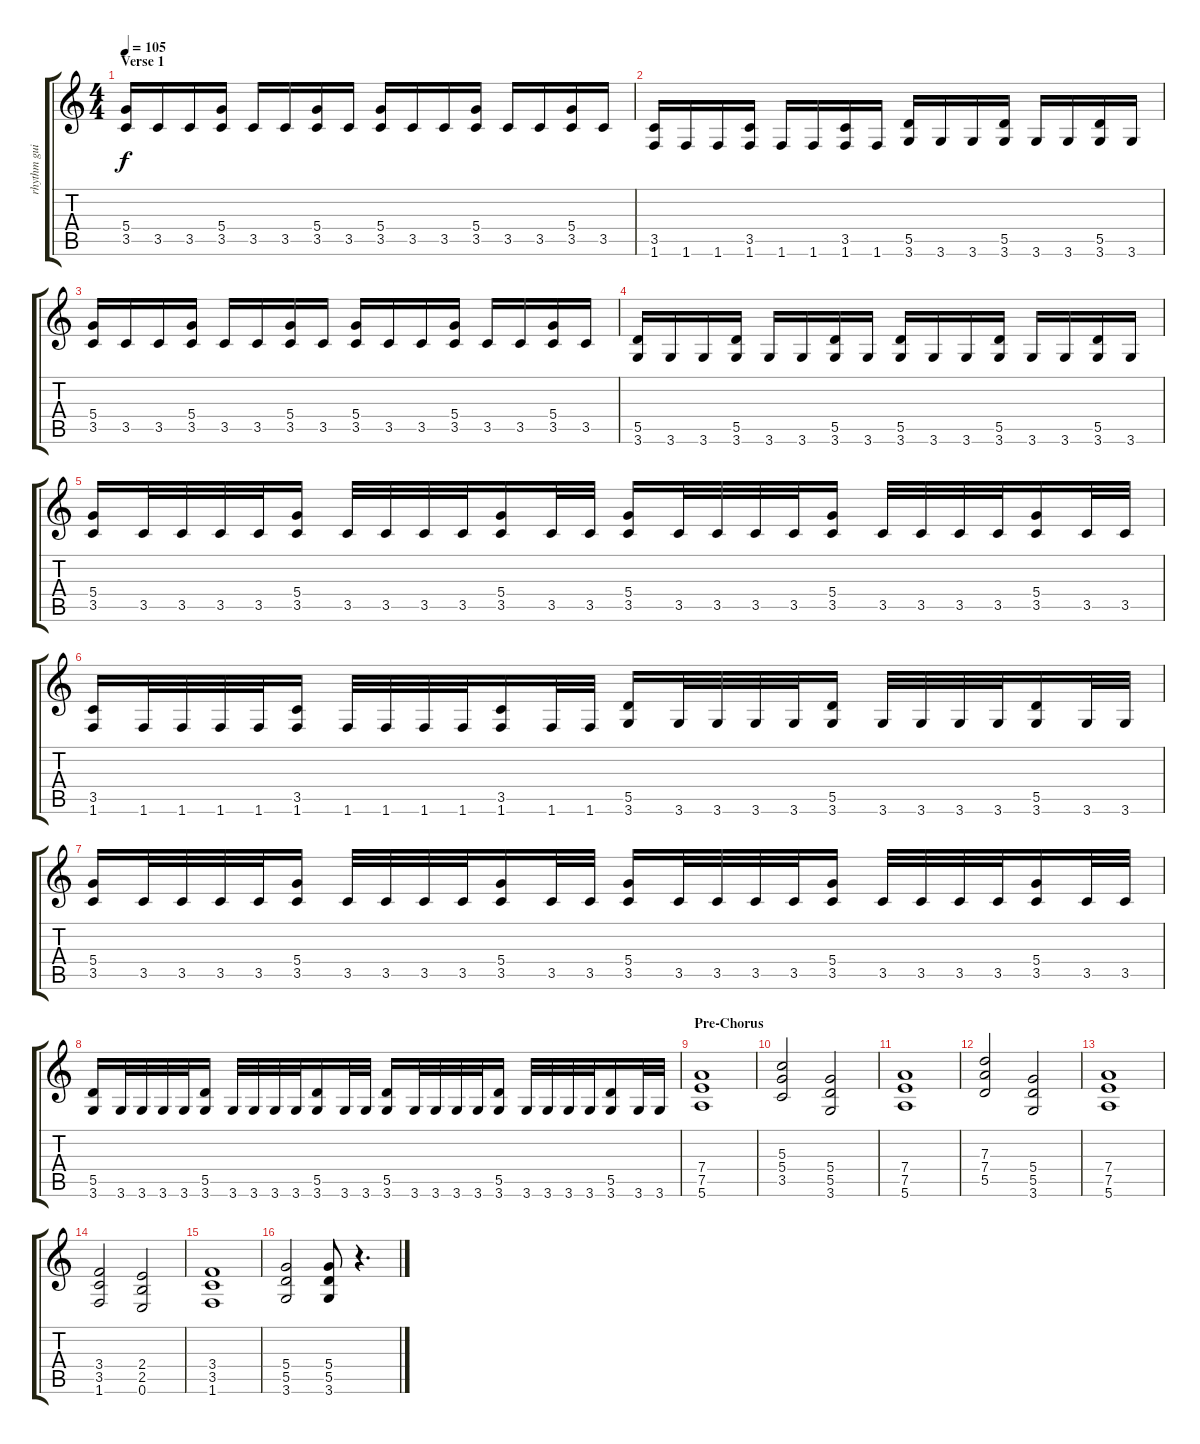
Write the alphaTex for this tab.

\track ("rhythm guitar 1" "rhythm gui") {instrument distortionguitar}
\staff {score tabs}
\tuning (E4 B3 G3 D3 A2 E2) {hide}
\ts (4 4)
\section ("" "Verse 1")
\tempo 105
\clef g2
\ks c
(5.4 3.5).16{dy f} 3.5.16 3.5.16 (5.4 3.5).16 3.5.16 3.5.16 (5.4 3.5).16 3.5.16 (5.4 3.5).16 3.5.16 3.5.16 (5.4 3.5).16 3.5.16 3.5.16 (5.4 3.5).16 3.5.16 |
(3.5 1.6).16 1.6.16 1.6.16 (3.5 1.6).16 1.6.16 1.6.16 (3.5 1.6).16 1.6.16 (5.5 3.6).16 3.6.16 3.6.16 (5.5 3.6).16 3.6.16 3.6.16 (5.5 3.6).16 3.6.16 |
(5.4 3.5).16 3.5.16 3.5.16 (5.4 3.5).16 3.5.16 3.5.16 (5.4 3.5).16 3.5.16 (5.4 3.5).16 3.5.16 3.5.16 (5.4 3.5).16 3.5.16 3.5.16 (5.4 3.5).16 3.5.16 |
(5.5 3.6).16 3.6.16 3.6.16 (5.5 3.6).16 3.6.16 3.6.16 (5.5 3.6).16 3.6.16 (5.5 3.6).16 3.6.16 3.6.16 (5.5 3.6).16 3.6.16 3.6.16 (5.5 3.6).16 3.6.16 |
\section ("" "")
(5.4 3.5).16 3.5.32 3.5.32 3.5.32 3.5.32 (5.4 3.5).16 3.5.32 3.5.32 3.5.32 3.5.32 (5.4 3.5).16 3.5.32 3.5.32 (5.4 3.5).16 3.5.32 3.5.32 3.5.32 3.5.32 (5.4 3.5).16 3.5.32 3.5.32 3.5.32 3.5.32 (5.4 3.5).16 3.5.32 3.5.32 |
(3.5 1.6).16 1.6.32 1.6.32 1.6.32 1.6.32 (3.5 1.6).16 1.6.32 1.6.32 1.6.32 1.6.32 (3.5 1.6).16 1.6.32 1.6.32 (5.5 3.6).16 3.6.32 3.6.32 3.6.32 3.6.32 (5.5 3.6).16 3.6.32 3.6.32 3.6.32 3.6.32 (5.5 3.6).16 3.6.32 3.6.32 |
(5.4 3.5).16 3.5.32 3.5.32 3.5.32 3.5.32 (5.4 3.5).16 3.5.32 3.5.32 3.5.32 3.5.32 (5.4 3.5).16 3.5.32 3.5.32 (5.4 3.5).16 3.5.32 3.5.32 3.5.32 3.5.32 (5.4 3.5).16 3.5.32 3.5.32 3.5.32 3.5.32 (5.4 3.5).16 3.5.32 3.5.32 |
(5.5 3.6).16 3.6.32 3.6.32 3.6.32 3.6.32 (5.5 3.6).16 3.6.32 3.6.32 3.6.32 3.6.32 (5.5 3.6).16 3.6.32 3.6.32 (5.5 3.6).16 3.6.32 3.6.32 3.6.32 3.6.32 (5.5 3.6).16 3.6.32 3.6.32 3.6.32 3.6.32 (5.5 3.6).16 3.6.32 3.6.32 |
\section ("" "Pre-Chorus")
(7.4 7.5 5.6).1 |
(5.3 5.4 3.5).2 (5.4 5.5 3.6).2 |
(7.4 7.5 5.6).1 |
(7.3 7.4 5.5).2 (5.4 5.5 3.6).2 |
(7.4 7.5 5.6).1 |
(3.4 3.5 1.6).2 (2.4 2.5 0.6).2 |
(3.4 3.5 1.6).1 |
(5.4 5.5 3.6).2 (5.4 5.5 3.6).8 r.4{d}
